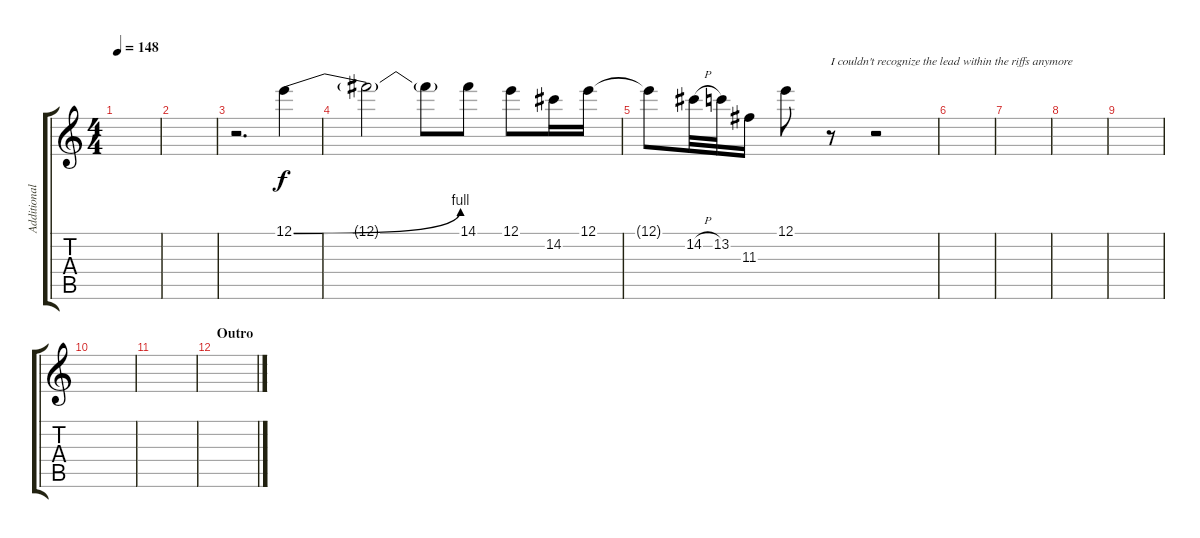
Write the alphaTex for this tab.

\track ("Additional Guitar" "Additional") {instrument distortionguitar}
\staff {score tabs}
\tuning (E4 B3 G3 D3 A2 E2) {hide}
\ts (4 4)
\tempo 148
\clef g2
\ks c
|
|
r.2{d} 12.1{be (bend 0 0 60 4)}.4 |
12.1{t}.2 12.1{t}.8 14.1.8 12.1.8 14.2.16 12.1.16 |
12.1{t}.8 14.2{h}.32 13.2.32 11.3.16 12.1.8 r.8{txt "I couldn't recognize the lead within the riffs anymore"} r.2 |
|
|
|
|
|
|
\section ("" "Outro")
